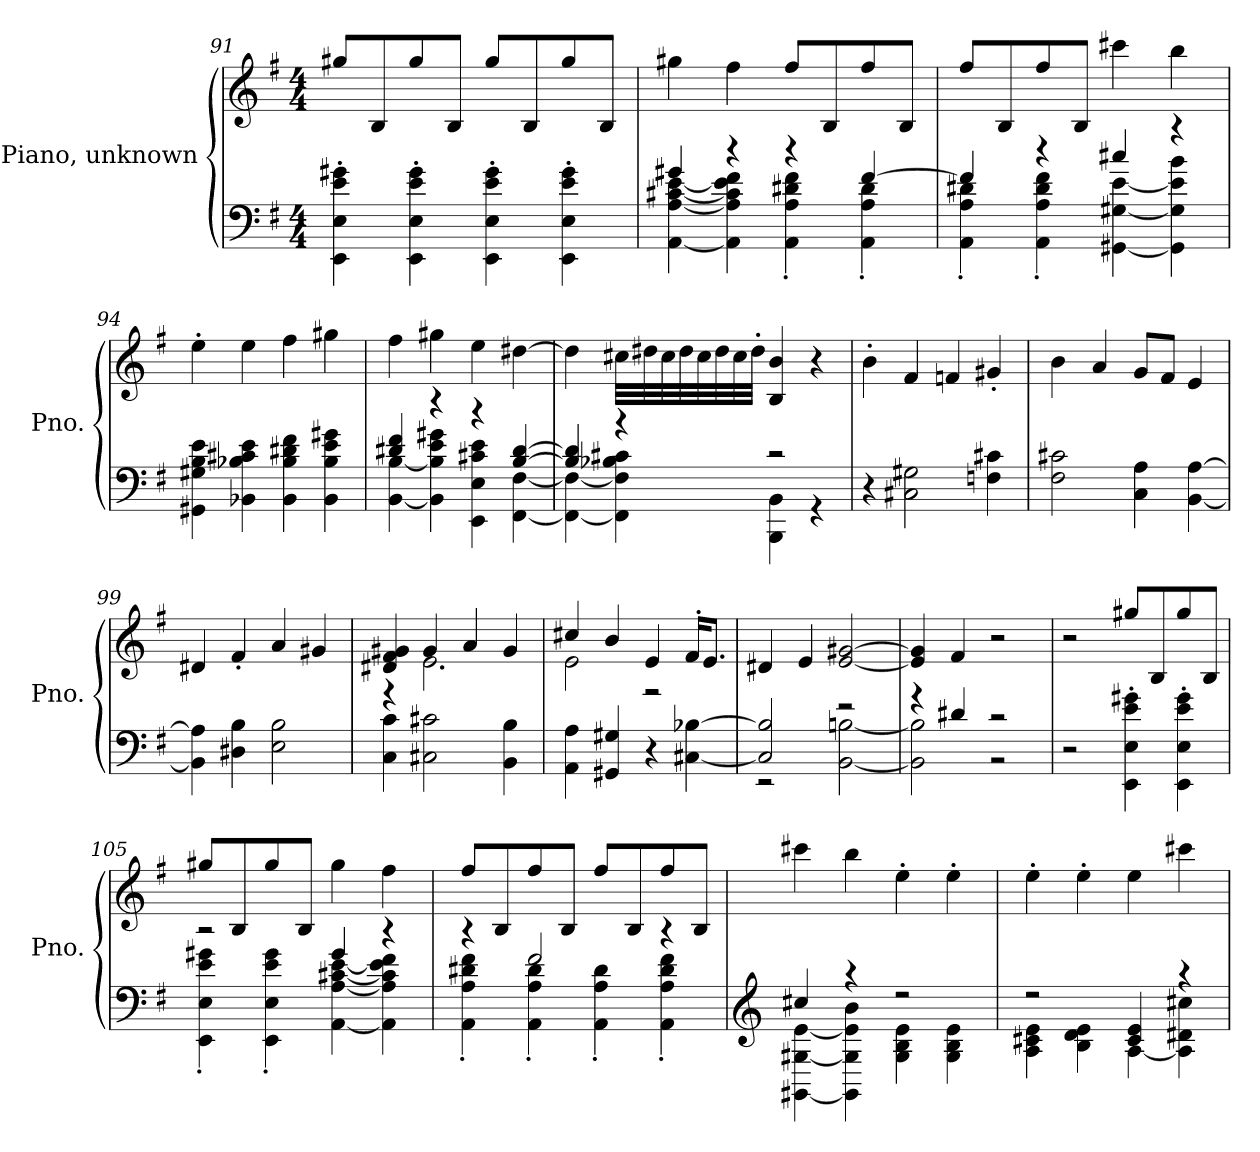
**kern	**kern
*part1	*part1
*staff2	*staff1
*I"Piano, unknown	*
*I'Pno.	*
*clefF4	*clefG2
*k[f#]	*k[f#]
*M4/4	*M4/4
=91	=91
4EE\' 4E\' 4e\' 4g#X\'	8gg#X/L
.	8B/
4EE\' 4E\' 4e\' 4g#\'	8gg#/
.	8B/J
4EE\' 4E\' 4e\' 4g#\'	8gg#/L
.	8B/
4EE\' 4E\' 4e\' 4g#\'	8gg#/
.	8B/J
=92	=92
*^	*
4g#X/	[4AA\ [4A\ [4c#X\ [4e\	4gg#X\
4r	4AA\] 4A\] 4c#\] 4e\] 4f#\	4ff#\
4r	4AA\' 4A\' 4d#X\' 4f#\'	8ff#/L
.	.	8B/
[4f#/	4AA\' 4A\' 4d#\'	8ff#/
.	.	8B/J
=93	=93	=93
4f#/]	4AA\' 4A\' 4d#X\'	8ff#/L
.	.	8B/
4r	4AA\' 4A\' 4d#\' 4f#\'	8ff#/
.	.	8B/J
4cc#X/	[4GG#X\ [4G#X\ [4e\	4ccc#X\
4r	4GG#\] 4G#\] 4e\] 4b\	4bb\
*v	*v	*
!!LO:PB:g=z
=94	=94
4GG#X\ 4G#X\ 4B\ 4e\	4ee'\
4BB-X\ 4B-X\ 4c#X\ 4e\	4ee\
4BB-\ 4B-\ 4d#X\ 4f#\	4ff#\
4BB-\ 4B-\ 4e\ 4g#X\	4gg#X\
=95	=95
*^	*
4d#X/ 4f#/	[4BB\ [4B\	4ff#\
4r	4BB\] 4B\] 4e\ 4g#X\	4gg#X\
4r	4EE\ 4E\ 4c#X\ 4e\	4ee\
[4B/ [4d#/	[4FF#\ [4F#\	[4dd#X\
=96	=96	=96
4B/] 4d#/]	4FF#\_ 4F#\_	4dd#\]
4r	4FF#\] 4F#\] 4B-X\ 4c#X\	32cc#X\LLL
.	.	32dd#X\
.	.	32cc#\
.	.	32dd#\
.	.	32cc#\
.	.	32dd#\
.	.	32cc#\
.	.	32dd#'\JJJ
2r	4BBB\ 4BB\	4B/ 4b/
.	4r	4r
*v	*v	*
=97	=97
4r	4b'\
2C#X\ 2G#X\	4f#/
.	4fn/
4Fn\ 4c#X\	4g#X'/
!!LO:LB:g=z
=98	=98
2F#\ 2c#X\	4b\
.	4a/
4C\ 4A\	8g/L
.	8f#/J
[4BB\ [4A\	4e/
=99	=99
4BB\] 4A\]	4d#X/
4D#X\ 4B\	4f#'/
2E\ 2B\	4a/
.	4g#X/
=100	=100
*	*^
4C\ 4c\	4d#X/ 4f#/ 4g#X/	4r
2C#X\ 2c#X\	4g#/	2.e\
.	4a/	.
4BB\ 4B\	4g#/	.
=101	=101	=101
4AA\ 4A\	4cc#X/	2e\
4GG#X/ 4G#X/	4b/	.
4r	4e/	2r
[4C#X\ [4B-X\	16f#'/KL	.
.	8.e/J	.
*	*v	*v
=102	=102
*^	*
2C#/] 2B-/]	2r	4d#X/
.	.	4e/
2r	[2BB\ [2Bn\	[2e/ [2g#X/
=103	=103	=103
4r	2BB\] 2B\]	4e/] 4g#/]
4d#X/	.	4f#/
2r	2r	2r
*v	*v	*
!!LO:LB:g=z
=104	=104
2r	2r
4EE\' 4E\' 4e\' 4g#X\'	8gg#X/L
.	8B/
4EE\' 4E\' 4e\' 4g#\'	8gg#/
.	8B/J
=105	=105
*^	*
2r	4EE\' 4E\' 4e\' 4g#X\'	8gg#X/L
.	.	8B/
.	4EE\' 4E\' 4e\' 4g#\'	8gg#/
.	.	8B/J
4g#/	[4AA\ [4A\ [4c#X\ [4e\	4gg#\
4r	4AA\] 4A\] 4c#\] 4e\] 4f#\	4ff#\
=106	=106	=106
4r	4AA\' 4A\' 4d#X\' 4f#\'	8ff#/L
.	.	8B/
2f#/	4AA\' 4A\' 4d#\'	8ff#/
.	.	8B/J
.	4AA\' 4A\' 4d#\'	8ff#/L
.	.	8B/
4r	4AA\' 4A\' 4d#\' 4f#\'	8ff#/
.	.	8B/J
=107	=107	=107
*clefG2	*	*
4cc#X/	[4GG#X\ [4G#X\ [4e\	4ccc#X\
4r	4GG#\] 4G#\] 4e\] 4b\	4bb\
2r	4G#\ 4B\ 4e\	4ee'\
.	4G#\ 4B\ 4e\	4ee'\
=108	=108	=108
2r	4A\ 4c#X\ 4e\	4ee'\
.	4B\ 4d\ 4e\	4ee'\
4c#/ 4e/	[4A\	4ee\
4r	4A\] 4d#X\ 4cc#X\	4ccc#X\
*v	*v	*
=	=
*-	*-
